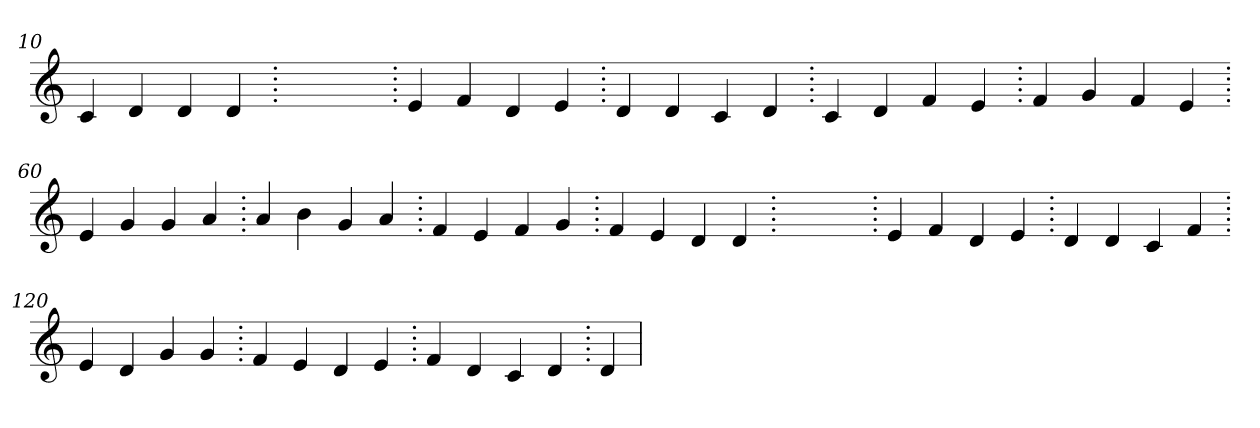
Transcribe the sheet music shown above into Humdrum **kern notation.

**kern
*part1
*staff1
*clefG2
=10.
4c
4d
4d
4d
=20.
1ryy
=20.
4e
4f
4d
4e
=30.
4d
4d
4c
4d
=40.
4c
4d
4f
4e
=50.
4f
4g
4f
4e
=60.
4e
4g
4g
4a
=70.
4a
4b
4g
4a
=80.
4f
4e
4f
4g
=90.
4f
4e
4d
4d
=100.
1ryy
=100.
4e
4f
4d
4e
=110.
4d
4d
4c
4f
=120.
4e
4d
4g
4g
=130.
4f
4e
4d
4e
=140.
4f
4d
4c
4d
=150.
4d
=
*-
